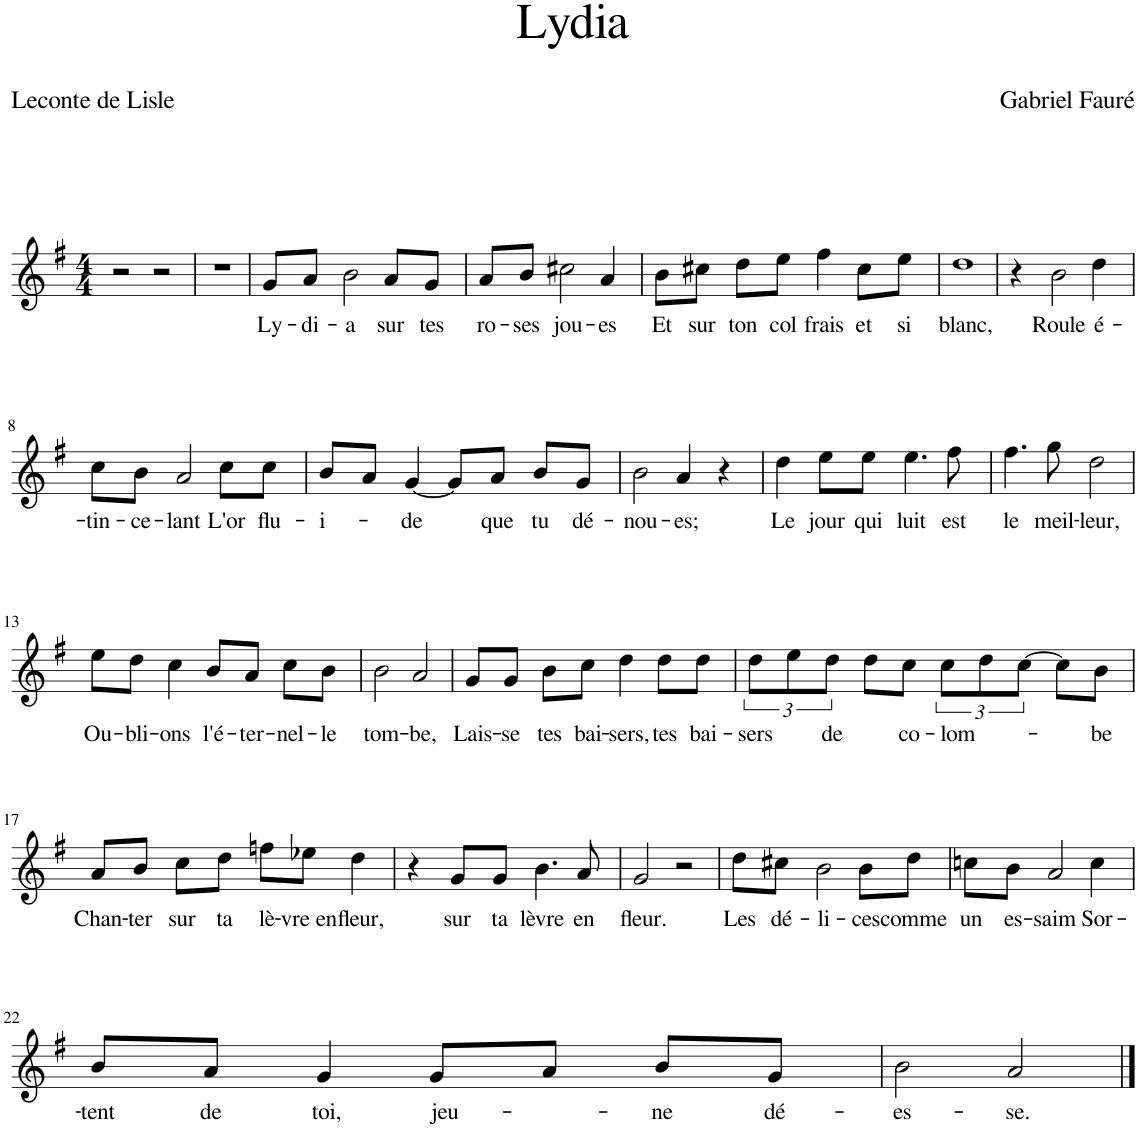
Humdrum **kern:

**kern	**text
*part1	*part1
*staff1	*staff1
*I"Piano	*
*I'Pno	*
*clefG2	*
*k[f#]	*
*M4/4	*
=1	=1
2r	.
2r	.
=2	=2
1r	.
=3	=3
!	!LO:LY:b
8g/L	Ly-
!	!LO:LY:b
8a/J	-di-
!	!LO:LY:b
2b\	-a
!	!LO:LY:b
8a/L	sur
!	!LO:LY:b
8g/J	tes
=4	=4
!	!LO:LY:b
8a/L	ro-
!	!LO:LY:b
8b/J	-ses
!	!LO:LY:b
2cc#X\	jou-
!	!LO:LY:b
4a/	-es
=5	=5
!	!LO:LY:b
8b\L	Et
!	!LO:LY:b
8cc#X\J	sur
!	!LO:LY:b
8dd\L	ton
!	!LO:LY:b
8ee\J	col
!	!LO:LY:b
4ff#\	frais
!	!LO:LY:b
8cc#\L	et
!	!LO:LY:b
8ee\J	si
=6	=6
!	!LO:LY:b
1dd	blanc,
=7	=7
4r	.
!	!LO:LY:b
2b\	Roule
!	!LO:LY:b
4dd\	é-
!!LO:LB:g=z
=8	=8
!	!LO:LY:b
8cc\L	-tin-
!	!LO:LY:b
8b\J	-ce-
!	!LO:LY:b
2a/	-lant
!	!LO:LY:b
8cc\L	L'or
!	!LO:LY:b
8cc\J	flu-
=9	=9
!	!LO:LY:b
8b/L	-i-
8a/J	.
!	!LO:LY:b
[4g/	-de
8g/L]	.
!	!LO:LY:b
8a/J	que
!	!LO:LY:b
8b/L	tu
!	!LO:LY:b
8g/J	dé-
=10	=10
!	!LO:LY:b
2b\	-nou-
!	!LO:LY:b
4a/	-es;
4r	.
=11	=11
!	!LO:LY:b
4dd\	Le
!	!LO:LY:b
8ee\L	jour
!	!LO:LY:b
8ee\J	qui
!	!LO:LY:b
4.ee\	luit
!	!LO:LY:b
8ff#\	est
=12	=12
!	!LO:LY:b
4.ff#\	le
!	!LO:LY:b
8gg\	meil-
!	!LO:LY:b
2dd\	-leur,
!!LO:LB:g=z
=13	=13
!	!LO:LY:b
8ee\L	Ou-
!	!LO:LY:b
8dd\J	-bli-
!	!LO:LY:b
4cc\	-ons
!	!LO:LY:b
8b/L	l'é-
!	!LO:LY:b
8a/J	-ter-
!	!LO:LY:b
8cc\L	-nel-
!	!LO:LY:b
8b\J	-le
=14	=14
!	!LO:LY:b
2b\	tom-
!	!LO:LY:b
2a/	-be,
=15	=15
!	!LO:LY:b
8g/L	Lais-
!	!LO:LY:b
8g/J	-se
!	!LO:LY:b
8b\L	tes
!	!LO:LY:b
8cc\J	bai-
!	!LO:LY:b
4dd\	-sers,
!	!LO:LY:b
8dd\L	tes
!	!LO:LY:b
8dd\J	bai-
=16	=16
!	!LO:LY:b
12dd\L	-sers
12ee\	.
!	!LO:LY:b
12dd\J	de
8dd\L	.
!	!LO:LY:b
8cc\J	co-
!	!LO:LY:b
12cc\L	-lom-
12dd\	.
[12cc\J	.
8cc\L]	.
!	!LO:LY:b
8b\J	-be
!!LO:LB:g=z
=17	=17
!	!LO:LY:b
8a/L	Chan-
!	!LO:LY:b
8b/J	-ter
!	!LO:LY:b
8cc\L	sur
!	!LO:LY:b
8dd\J	ta
!	!LO:LY:b
8ffn\L	lè-
!	!LO:LY:b
8ee-X\J	-vre en
!	!LO:LY:b
4dd\	fleur,
=18	=18
4r	.
!	!LO:LY:b
8g/L	sur
!	!LO:LY:b
8g/J	ta
!	!LO:LY:b
4.b\	lèvre
!	!LO:LY:b
8a/	en
=19	=19
!	!LO:LY:b
2g/	fleur.
2r	.
=20	=20
!	!LO:LY:b
8dd\L	Les
!	!LO:LY:b
8cc#X\J	dé-
!	!LO:LY:b
2b\	-li-
!	!LO:LY:b
8b\L	-ces
!	!LO:LY:b
8dd\J	comme
=21	=21
!	!LO:LY:b
8ccn\L	un
!	!LO:LY:b
8b\J	es-
!	!LO:LY:b
2a/	-saim
!	!LO:LY:b
4cc\	Sor-
!!LO:LB:g=z
=22	=22
!	!LO:LY:b
8b/L	-tent
!	!LO:LY:b
8a/J	de
!	!LO:LY:b
4g/	toi,
!	!LO:LY:b
8g/L	jeu-
8a/J	.
!	!LO:LY:b
8b/L	-ne
!	!LO:LY:b
8g/J	dé-
=23	=23
!	!LO:LY:b
2b\	-es-
!	!LO:LY:b
2a/	-se.
==	==
*-	*-
